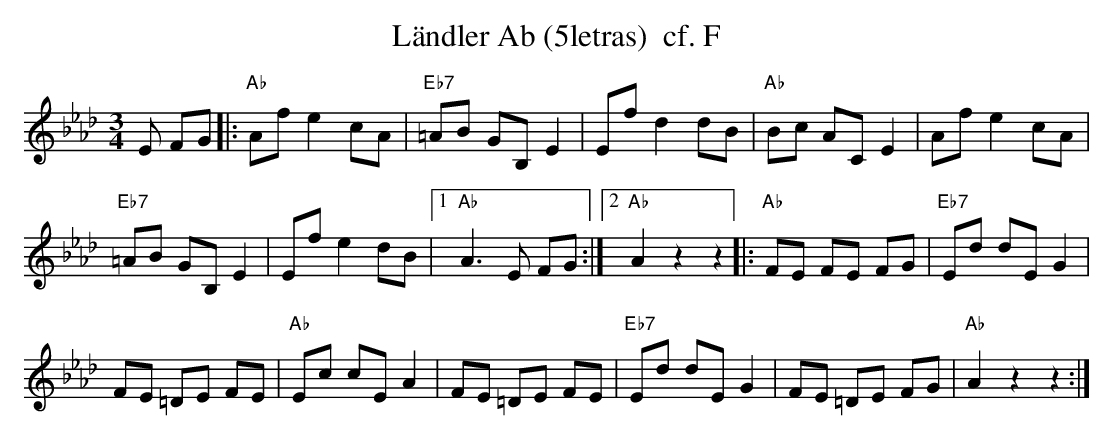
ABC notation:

X:1
T:L\"andler Ab (5letras)  cf. F
M:3/4
L:1/8
K:Abmaj%%MIDI gchordon
E FG |: "Ab"Afe2cA | "Eb7"=AB GB,E2 | Efd2dB | "Ab"Bc ACE2 | Afe2cA |
"Eb7"=AB GB,E2 | Efe2dB |1 "Ab"A3E FG :|2 "Ab"A2z2z2 |: "Ab"FE FE FG | "Eb7"Ed dEG2 |
FE =DE FE | "Ab"Ec cEA2 | FE =DE FE | "Eb7"Ed dEG2 | FE =DE FG | "Ab"A2z2z2 :|
